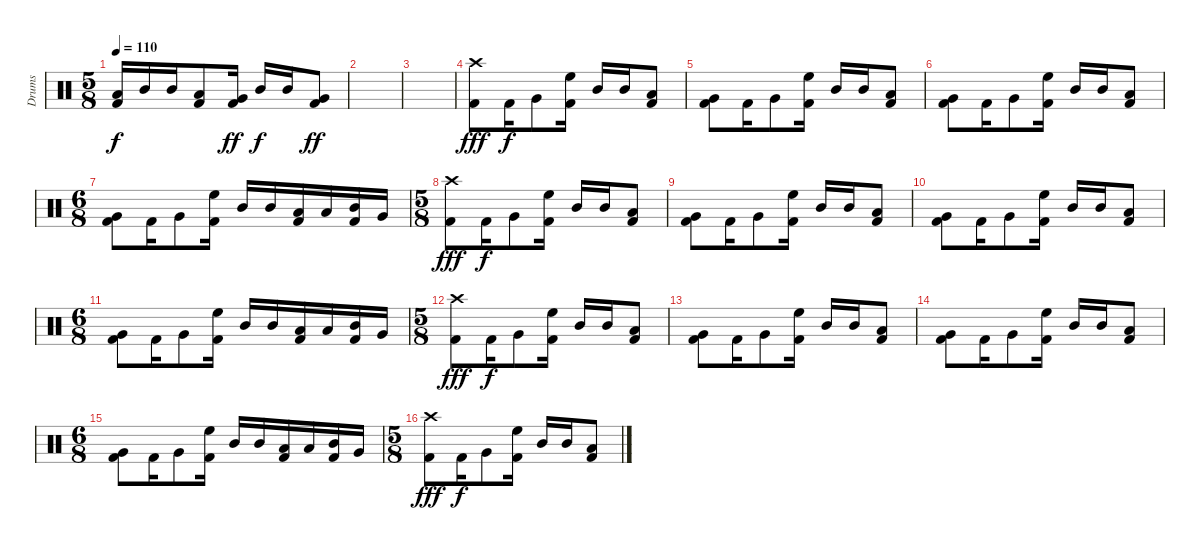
\track ("Drums" "Drums") {instrument percussion}
\staff {score}
\articulation defaults
\ts (5 8)
\tempo 110
\clef neutral
\ks c
("Low Floor Tom (hit)" "Kick (hit) 2").16{dy f} "Mid Tom (hit)".16 "Mid Tom (hit)".16 ("Low Floor Tom (hit)" "Kick (hit) 2").8 ("Very Low Tom (hit)" "Kick (hit) 2").16{dy ff} "Mid Tom (hit)".16{dy f} "Mid Tom (hit)".16 ("Very Low Tom (hit)" "Kick (hit) 2").8{dy ff} |
|
|
("Crash high (hit)" "Kick (hit) 2").8{dy fff} "Kick (hit) 2".16{dy f} "Very Low Tom (hit)".8 ("High Floor Tom (hit)" "Kick (hit) 2").16 "Mid Tom (hit)".16 "Mid Tom (hit)".16 ("Low Floor Tom (hit)" "Kick (hit) 2").8 |
("Very Low Tom (hit)" "Kick (hit) 2").8 "Kick (hit) 2".16 "Very Low Tom (hit)".8 ("High Floor Tom (hit)" "Kick (hit) 2").16 "Mid Tom (hit)".16 "Mid Tom (hit)".16 ("Low Floor Tom (hit)" "Kick (hit) 2").8 |
("Very Low Tom (hit)" "Kick (hit) 2").8 "Kick (hit) 2".16 "Very Low Tom (hit)".8 ("High Floor Tom (hit)" "Kick (hit) 2").16 "Mid Tom (hit)".16 "Mid Tom (hit)".16 ("Low Floor Tom (hit)" "Kick (hit) 2").8 |
\ts (6 8)
("Very Low Tom (hit)" "Kick (hit) 2").8 "Kick (hit) 2".16 "Very Low Tom (hit)".8 ("High Floor Tom (hit)" "Kick (hit) 2").16 "Mid Tom (hit)".16 "Mid Tom (hit)".16 ("Low Floor Tom (hit)" "Kick (hit) 2").16 "Low Floor Tom (hit)".16 ("Mid Tom (hit)" "Kick (hit) 2").16 "Very Low Tom (hit)".16 |
\ts (5 8)
("Crash high (hit)" "Kick (hit) 2").8{dy fff} "Kick (hit) 2".16{dy f} "Very Low Tom (hit)".8 ("High Floor Tom (hit)" "Kick (hit) 2").16 "Mid Tom (hit)".16 "Mid Tom (hit)".16 ("Low Floor Tom (hit)" "Kick (hit) 2").8 |
("Very Low Tom (hit)" "Kick (hit) 2").8 "Kick (hit) 2".16 "Very Low Tom (hit)".8 ("High Floor Tom (hit)" "Kick (hit) 2").16 "Mid Tom (hit)".16 "Mid Tom (hit)".16 ("Low Floor Tom (hit)" "Kick (hit) 2").8 |
("Very Low Tom (hit)" "Kick (hit) 2").8 "Kick (hit) 2".16 "Very Low Tom (hit)".8 ("High Floor Tom (hit)" "Kick (hit) 2").16 "Mid Tom (hit)".16 "Mid Tom (hit)".16 ("Low Floor Tom (hit)" "Kick (hit) 2").8 |
\ts (6 8)
("Very Low Tom (hit)" "Kick (hit) 2").8 "Kick (hit) 2".16 "Very Low Tom (hit)".8 ("High Floor Tom (hit)" "Kick (hit) 2").16 "Mid Tom (hit)".16 "Mid Tom (hit)".16 ("Low Floor Tom (hit)" "Kick (hit) 2").16 "Low Floor Tom (hit)".16 ("Mid Tom (hit)" "Kick (hit) 2").16 "Very Low Tom (hit)".16 |
\ts (5 8)
("Crash high (hit)" "Kick (hit) 2").8{dy fff} "Kick (hit) 2".16{dy f} "Very Low Tom (hit)".8 ("High Floor Tom (hit)" "Kick (hit) 2").16 "Mid Tom (hit)".16 "Mid Tom (hit)".16 ("Low Floor Tom (hit)" "Kick (hit) 2").8 |
("Very Low Tom (hit)" "Kick (hit) 2").8 "Kick (hit) 2".16 "Very Low Tom (hit)".8 ("High Floor Tom (hit)" "Kick (hit) 2").16 "Mid Tom (hit)".16 "Mid Tom (hit)".16 ("Low Floor Tom (hit)" "Kick (hit) 2").8 |
("Very Low Tom (hit)" "Kick (hit) 2").8 "Kick (hit) 2".16 "Very Low Tom (hit)".8 ("High Floor Tom (hit)" "Kick (hit) 2").16 "Mid Tom (hit)".16 "Mid Tom (hit)".16 ("Low Floor Tom (hit)" "Kick (hit) 2").8 |
\ts (6 8)
("Very Low Tom (hit)" "Kick (hit) 2").8 "Kick (hit) 2".16 "Very Low Tom (hit)".8 ("High Floor Tom (hit)" "Kick (hit) 2").16 "Mid Tom (hit)".16 "Mid Tom (hit)".16 ("Low Floor Tom (hit)" "Kick (hit) 2").16 "Low Floor Tom (hit)".16 ("Mid Tom (hit)" "Kick (hit) 2").16 "Very Low Tom (hit)".16 |
\ts (5 8)
("Crash high (hit)" "Kick (hit) 2").8{dy fff} "Kick (hit) 2".16{dy f} "Very Low Tom (hit)".8 ("High Floor Tom (hit)" "Kick (hit) 2").16 "Mid Tom (hit)".16 "Mid Tom (hit)".16 ("Low Floor Tom (hit)" "Kick (hit) 2").8
